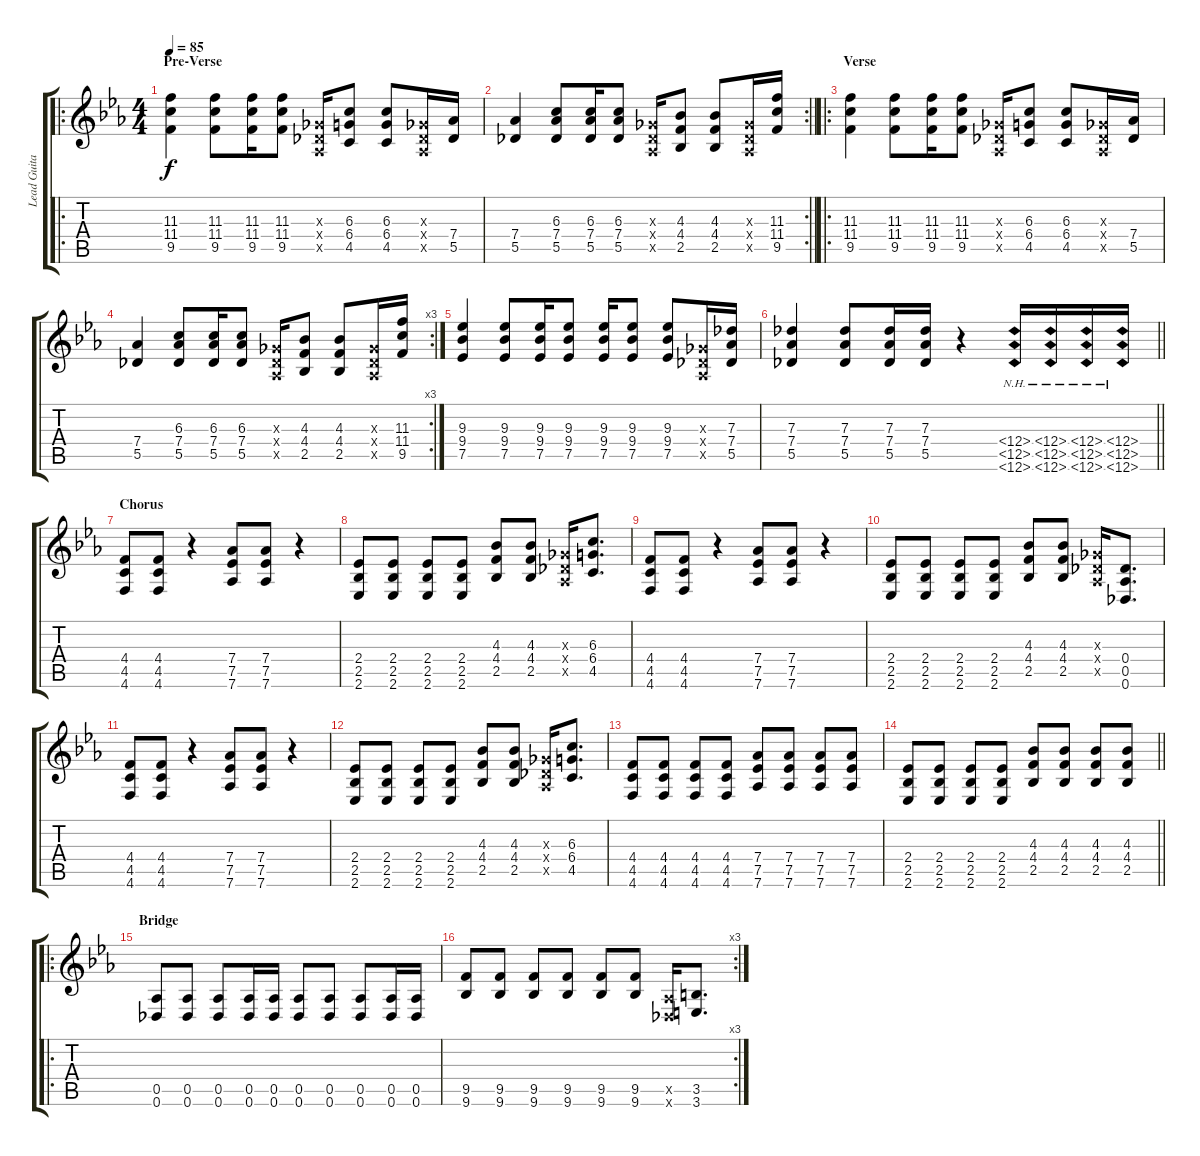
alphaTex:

\track ("Lead Guitar" "Lead Guita") {instrument electricguitarclean}
\staff {score tabs}
\tuning (Eb4 Bb3 Gb3 Db3 Ab2 Db2) {hide}
\ro
\ts (4 4)
\section ("" "Pre-Verse")
\tempo 85
\clef g2
\ks eb
(11.3 11.4 9.5).4{dy f} (11.3 11.4 9.5).8 (11.3 11.4 9.5).16 (11.3 11.4 9.5).8 (0.3{x} 0.4{x} 0.5{x}).16 (6.3 6.4 4.5).8 (6.3 6.4 4.5).8 (0.3{x} 0.4{x} 0.5{x}).16 (7.4 5.5).16 |
\rc 2
\barLineRight lightlight
(7.4 5.5).4 (6.3 7.4 5.5).8 (6.3 7.4 5.5).16 (6.3 7.4 5.5).8 (0.3{x} 0.4{x} 0.5{x}).16 (4.3 4.4 2.5).8 (4.3 4.4 2.5).8 (0.3{x} 0.4{x} 0.5{x}).16 (11.3 11.4 9.5).16 |
\ro
\section ("" "Verse")
(11.3 11.4 9.5).4{instrument electricguitarclean} (11.3 11.4 9.5).8 (11.3 11.4 9.5).16 (11.3 11.4 9.5).8 (0.3{x} 0.4{x} 0.5{x}).16 (6.3 6.4 4.5).8 (6.3 6.4 4.5).8 (0.3{x} 0.4{x} 0.5{x}).16 (7.4 5.5).16 |
\rc 3
(7.4 5.5).4 (6.3 7.4 5.5).8 (6.3 7.4 5.5).16 (6.3 7.4 5.5).8 (0.3{x} 0.4{x} 0.5{x}).16 (4.3 4.4 2.5).8 (4.3 4.4 2.5).8 (0.3{x} 0.4{x} 0.5{x}).16 (11.3 11.4 9.5).16 |
(9.3 9.4 7.5).4 (9.3 9.4 7.5).8 (9.3 9.4 7.5).16 (9.3 9.4 7.5).8 (9.3 9.4 7.5).16 (9.3 9.4 7.5).8 (9.3 9.4 7.5).8 (0.3{x} 0.4{x} 0.5{x}).16 (7.3 7.4 5.5).16 |
\barLineRight lightlight
(7.3 7.4 5.5).4 (7.3 7.4 5.5).8 (7.3 7.4 5.5).16 (7.3 7.4 5.5).16 r.4 (6.4{nh} 6.5{nh} 6.6{nh}).16{instrument overdrivenguitar} (6.4{nh} 6.5{nh} 6.6{nh}).16 (6.4{nh} 6.5{nh} 6.6{nh}).16 (6.4{nh} 6.5{nh} 6.6{nh}).16 |
\section ("" "Chorus")
(4.4 4.5 4.6).8 (4.4 4.5 4.6).8 r.4 (7.4 7.5 7.6).8 (7.4 7.5 7.6).8 r.4 |
(2.4 2.5 2.6).8 (2.4 2.5 2.6).8 (2.4 2.5 2.6).8 (2.4 2.5 2.6).8 (4.3 4.4 2.5).8 (4.3 4.4 2.5).8 (0.3{x} 0.4{x} 0.5{x}).16 (6.3 6.4 4.5).8{d} |
(4.4 4.5 4.6).8 (4.4 4.5 4.6).8 r.4 (7.4 7.5 7.6).8 (7.4 7.5 7.6).8 r.4 |
(2.4 2.5 2.6).8 (2.4 2.5 2.6).8 (2.4 2.5 2.6).8 (2.4 2.5 2.6).8 (4.3 4.4 2.5).8 (4.3 4.4 2.5).8 (0.3{x} 0.4{x} 0.5{x}).16 (0.4 0.5 0.6).8{d} |
(4.4 4.5 4.6).8 (4.4 4.5 4.6).8 r.4 (7.4 7.5 7.6).8 (7.4 7.5 7.6).8 r.4 |
(2.4 2.5 2.6).8 (2.4 2.5 2.6).8 (2.4 2.5 2.6).8 (2.4 2.5 2.6).8 (4.3 4.4 2.5).8 (4.3 4.4 2.5).8 (0.3{x} 0.4{x} 0.5{x}).16 (6.3 6.4 4.5).8{d} |
(4.4 4.5 4.6).8 (4.4 4.5 4.6).8 (4.4 4.5 4.6).8 (4.4 4.5 4.6).8 (7.4 7.5 7.6).8 (7.4 7.5 7.6).8 (7.4 7.5 7.6).8 (7.4 7.5 7.6).8 |
\barLineRight lightlight
(2.4 2.5 2.6).8 (2.4 2.5 2.6).8 (2.4 2.5 2.6).8 (2.4 2.5 2.6).8 (4.3 4.4 2.5).8 (4.3 4.4 2.5).8 (4.3 4.4 2.5).8 (4.3 4.4 2.5).8 |
\ro
\section ("" "Bridge")
(0.5 0.6).8 (0.5 0.6).8 (0.5 0.6).8 (0.5 0.6).16 (0.5 0.6).16 (0.5 0.6).8 (0.5 0.6).8 (0.5 0.6).8 (0.5 0.6).16 (0.5 0.6).16 |
\rc 3
(9.5 9.6).8 (9.5 9.6).8 (9.5 9.6).8 (9.5 9.6).8 (9.5 9.6).8 (9.5 9.6).8 (0.5{x} 0.6{x}).16 (3.5 3.6).8{d}
